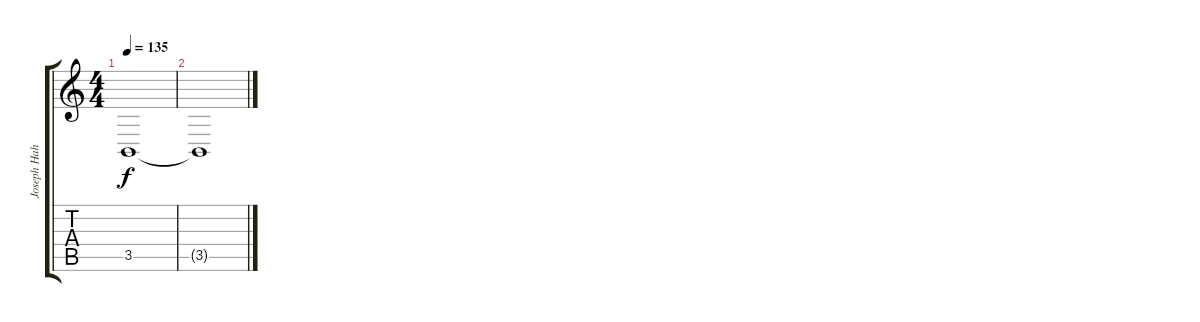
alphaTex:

\track ("Joseph Hahn (Sampler 2)" "Joseph Hah") {instrument stringensemble1}
\staff {score tabs}
\tuning (Eb4 Bb3 Gb3 Db3 Ab2 Db2) {hide}
\ts (4 4)
\tempo 135
\clef g2
\ks c
3.5.1{dy f} |
3.5{t}.1
